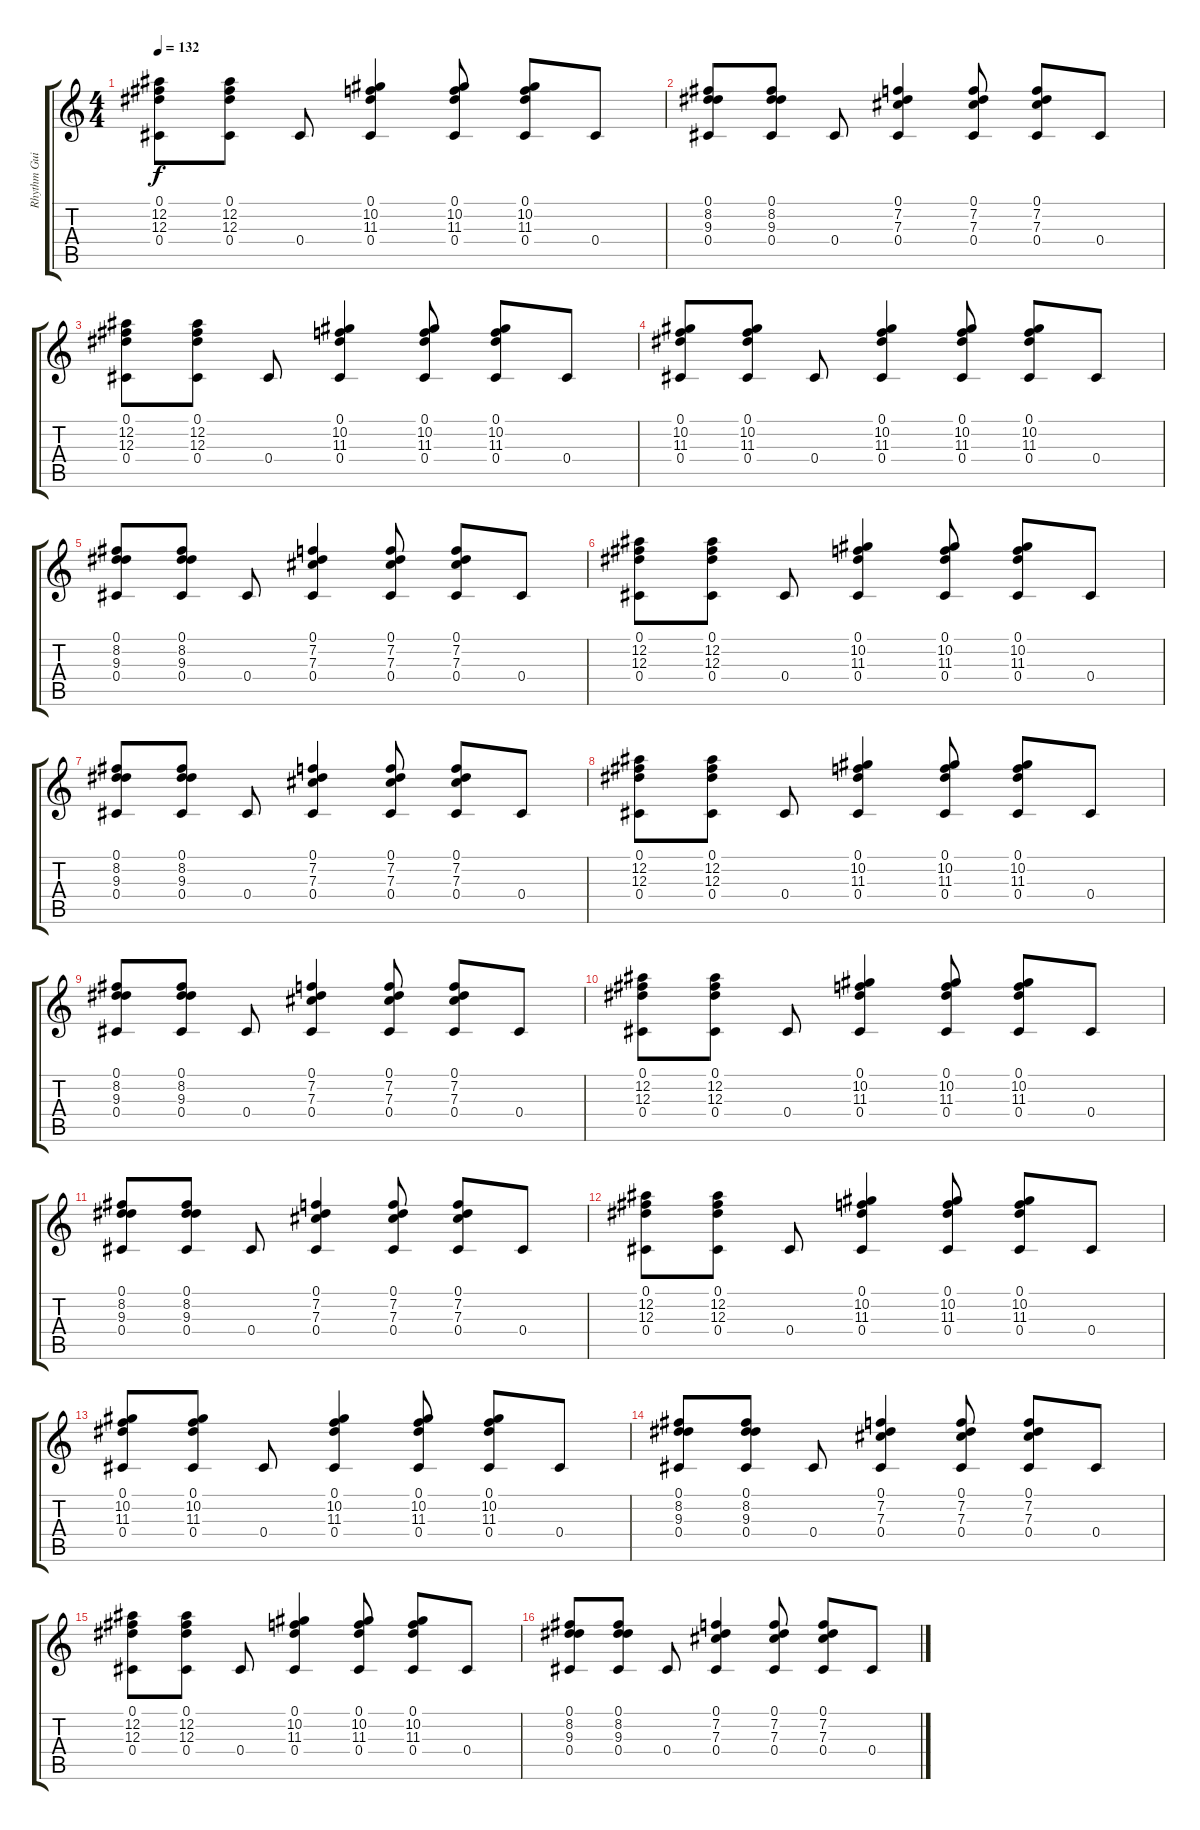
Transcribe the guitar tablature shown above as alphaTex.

\track ("Rhythm Guitar" "Rhythm Gui") {instrument distortionguitar}
\staff {score tabs}
\tuning (Eb4 Bb3 Gb3 Db3 Ab2 Db2) {hide}
\ts (4 4)
\tempo 132
\clef g2
\ks c
(0.1 12.2 12.3 0.4).8{dy f} (0.1 12.2 12.3 0.4).8 0.4.8 (0.1 10.2 11.3 0.4).4 (0.1 10.2 11.3 0.4).8 (0.1 10.2 11.3 0.4).8 0.4.8 |
(0.1 8.2 9.3 0.4).8 (0.1 8.2 9.3 0.4).8 0.4.8 (0.1 7.2 7.3 0.4).4 (0.1 7.2 7.3 0.4).8 (0.1 7.2 7.3 0.4).8 0.4.8 |
(0.1 12.2 12.3 0.4).8 (0.1 12.2 12.3 0.4).8 0.4.8 (0.1 10.2 11.3 0.4).4 (0.1 10.2 11.3 0.4).8 (0.1 10.2 11.3 0.4).8 0.4.8 |
(0.1 10.2 11.3 0.4).8 (0.1 10.2 11.3 0.4).8 0.4.8 (0.1 10.2 11.3 0.4).4 (0.1 10.2 11.3 0.4).8 (0.1 10.2 11.3 0.4).8 0.4.8 |
(0.1 8.2 9.3 0.4).8 (0.1 8.2 9.3 0.4).8 0.4.8 (0.1 7.2 7.3 0.4).4 (0.1 7.2 7.3 0.4).8 (0.1 7.2 7.3 0.4).8 0.4.8 |
(0.1 12.2 12.3 0.4).8 (0.1 12.2 12.3 0.4).8 0.4.8 (0.1 10.2 11.3 0.4).4 (0.1 10.2 11.3 0.4).8 (0.1 10.2 11.3 0.4).8 0.4.8 |
(0.1 8.2 9.3 0.4).8 (0.1 8.2 9.3 0.4).8 0.4.8 (0.1 7.2 7.3 0.4).4 (0.1 7.2 7.3 0.4).8 (0.1 7.2 7.3 0.4).8 0.4.8 |
(0.1 12.2 12.3 0.4).8 (0.1 12.2 12.3 0.4).8 0.4.8 (0.1 10.2 11.3 0.4).4 (0.1 10.2 11.3 0.4).8 (0.1 10.2 11.3 0.4).8 0.4.8 |
(0.1 8.2 9.3 0.4).8 (0.1 8.2 9.3 0.4).8 0.4.8 (0.1 7.2 7.3 0.4).4 (0.1 7.2 7.3 0.4).8 (0.1 7.2 7.3 0.4).8 0.4.8 |
(0.1 12.2 12.3 0.4).8 (0.1 12.2 12.3 0.4).8 0.4.8 (0.1 10.2 11.3 0.4).4 (0.1 10.2 11.3 0.4).8 (0.1 10.2 11.3 0.4).8 0.4.8 |
(0.1 8.2 9.3 0.4).8 (0.1 8.2 9.3 0.4).8 0.4.8 (0.1 7.2 7.3 0.4).4 (0.1 7.2 7.3 0.4).8 (0.1 7.2 7.3 0.4).8 0.4.8 |
(0.1 12.2 12.3 0.4).8 (0.1 12.2 12.3 0.4).8 0.4.8 (0.1 10.2 11.3 0.4).4 (0.1 10.2 11.3 0.4).8 (0.1 10.2 11.3 0.4).8 0.4.8 |
(0.1 10.2 11.3 0.4).8 (0.1 10.2 11.3 0.4).8 0.4.8 (0.1 10.2 11.3 0.4).4 (0.1 10.2 11.3 0.4).8 (0.1 10.2 11.3 0.4).8 0.4.8 |
(0.1 8.2 9.3 0.4).8 (0.1 8.2 9.3 0.4).8 0.4.8 (0.1 7.2 7.3 0.4).4 (0.1 7.2 7.3 0.4).8 (0.1 7.2 7.3 0.4).8 0.4.8 |
(0.1 12.2 12.3 0.4).8 (0.1 12.2 12.3 0.4).8 0.4.8 (0.1 10.2 11.3 0.4).4 (0.1 10.2 11.3 0.4).8 (0.1 10.2 11.3 0.4).8 0.4.8 |
(0.1 8.2 9.3 0.4).8 (0.1 8.2 9.3 0.4).8 0.4.8 (0.1 7.2 7.3 0.4).4 (0.1 7.2 7.3 0.4).8 (0.1 7.2 7.3 0.4).8 0.4.8
